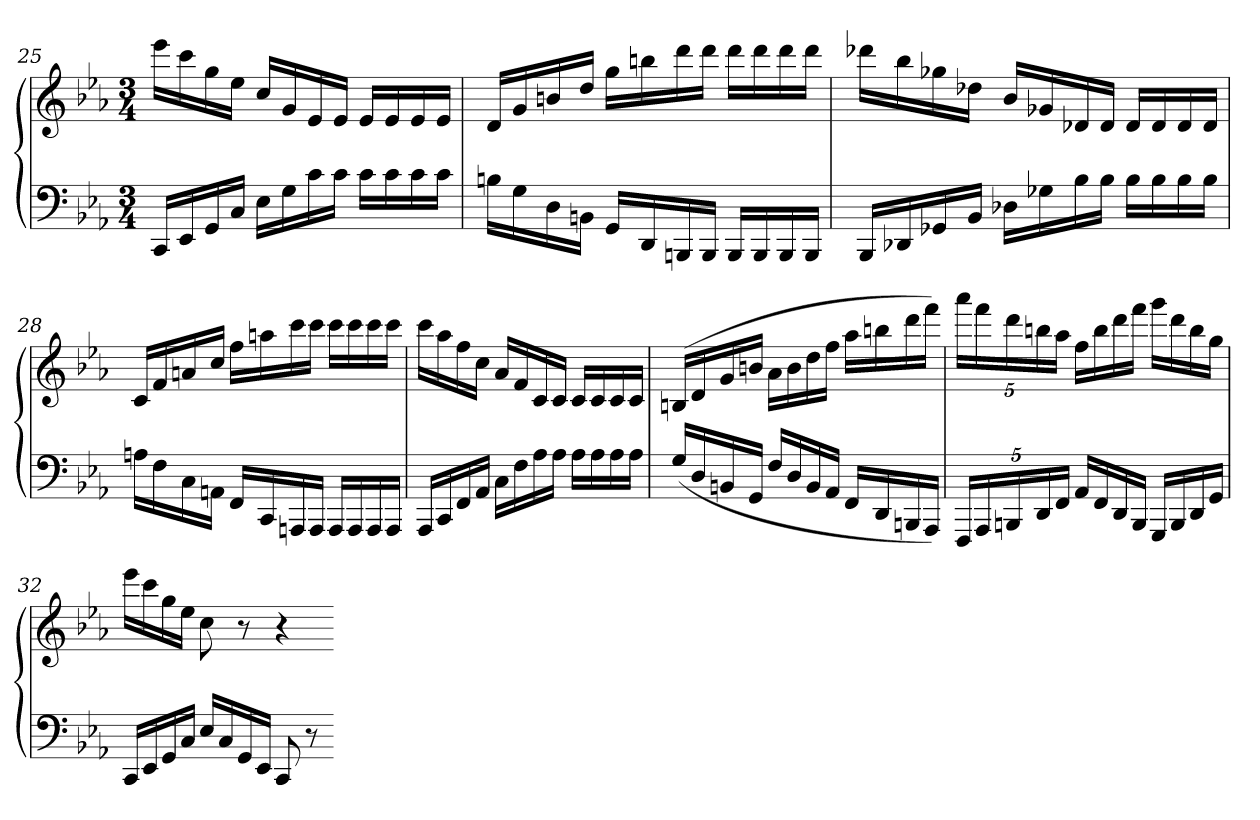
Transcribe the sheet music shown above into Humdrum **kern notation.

**kern	**kern
*part1	*part1
*staff2	*staff1
*clefF4	*clefG2
*k[b-e-a-]	*k[b-e-a-]
*c:	*c:
*M3/4	*M3/4
=25	=25
16CCLL	16eee-LL
16EE-	16ccc
16GG	16gg
16CJJ	16ee-JJ
16E-LL	16ccLL
16G	16g
16c	16e-
16cJJ	16e-JJ
16cLL	16e-LL
16c	16e-
16c	16e-
16cJJ	16e-JJ
=26	=26
16BnLL	16dLL
16G	16g
16D	16bn
16BBnJJ	16ddJJ
16GGLL	16ggLL
16DD	16bbn
16BBBn	16ddd
16BBBJJ	16dddJJ
16BBBLL	16dddLL
16BBB	16ddd
16BBB	16ddd
16BBBJJ	16dddJJ
=27	=27
16BBB-LL	16ddd-XLL
16DD-X	16bb-
16GG-X	16gg-X
16BB-JJ	16dd-XJJ
16D-XLL	16b-LL
16G-X	16g-X
16B-	16d-X
16B-JJ	16d-JJ
16B-LL	16d-LL
16B-	16d-
16B-	16d-
16B-JJ	16d-JJ
=28	=28
16AnLL	16cLL
16F	16f
16C	16an
16AAnJJ	16ccJJ
16FFLL	16ffLL
16CC	16aan
16AAAn	16ccc
16AAAJJ	16cccJJ
16AAALL	16cccLL
16AAA	16ccc
16AAA	16ccc
16AAAJJ	16cccJJ
=29	=29
16AAA-LL	16cccLL
16CC	16aa-
16FF	16ff
16AA-JJ	16ccJJ
16CLL	16a-LL
16F	16f
16A-	16c
16A-JJ	16cJJ
16A-LL	16cLL
16A-	16c
16A-	16c
16A-JJ	16cJJ
=30	=30
(16GLL	(16BnLL
16D	16d
16BBn	16g
16GGJJ	16bnJJ
16FLL	16a-LL
16D	16b
16BB	16dd
16AA-JJ	16ffJJ
16FFLL	16aa-LL
16DD	16bbn
16BBBn	16ddd
16AAA-JJ)	16fffJJ)
=31	=31
20FFFLL	20aaa-LL
20AAA-	20fff
20BBBn	20ddd
20DD	20bbn
20FFJJ	20aa-JJ
16AA-LL	16ffLL
16FF	16bb
16DD	16ddd
16BBBJJ	16fffJJ
16GGGLL	16gggLL
16BBB	16ddd
16DD	16bb
16GGJJ	16ggJJ
=32	=32
16CCLL	16eee-LL
16EE-	16ccc
16GG	16gg
16CJJ	16ee-JJ
16E-LL	8cc
16C	.
16GG	8r
16EE-JJ	.
8CC	4r
8r	.
=-	=-
*-	*-
